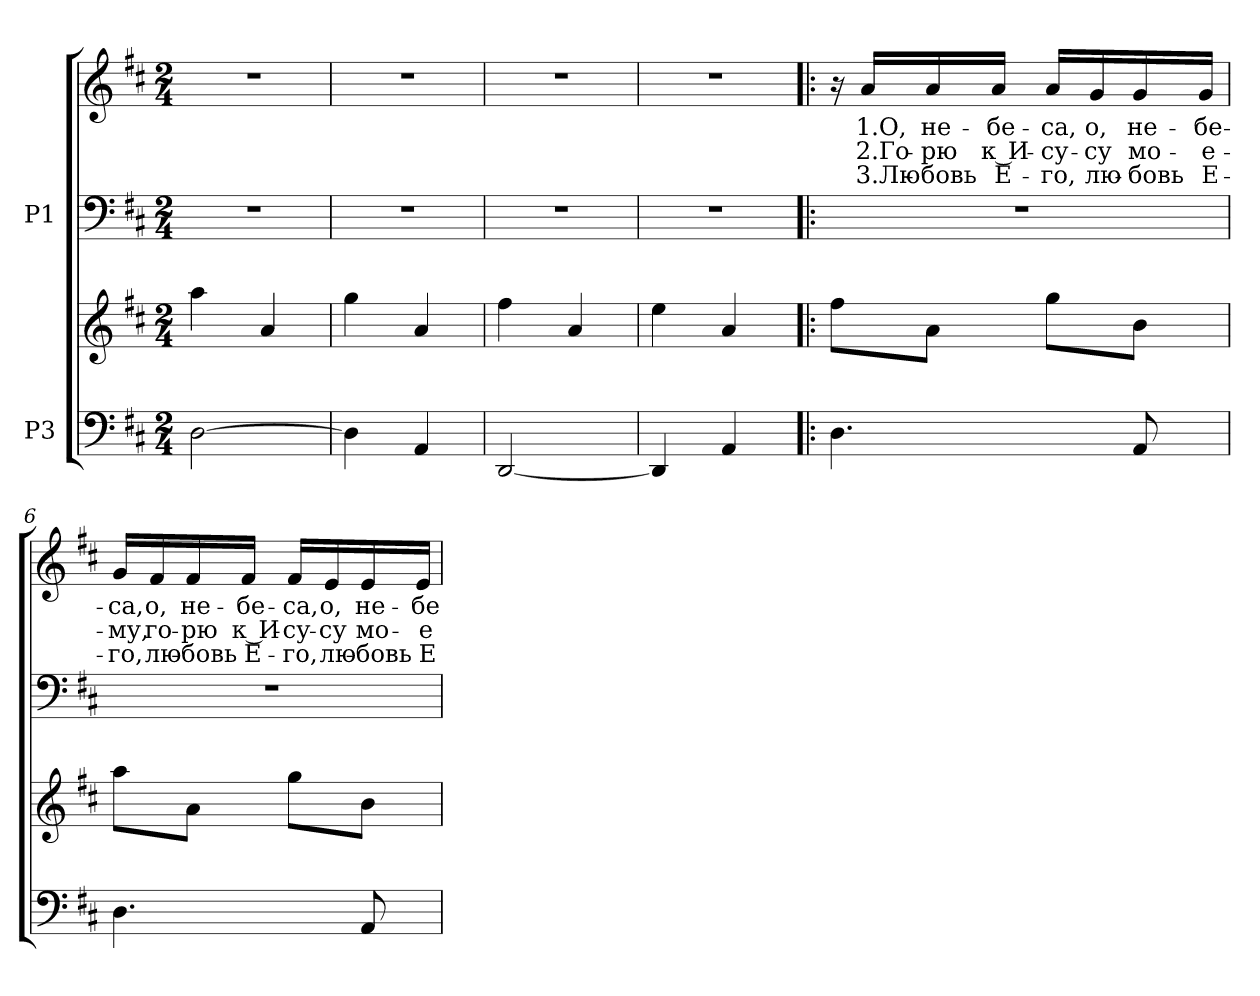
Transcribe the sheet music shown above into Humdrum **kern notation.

**kern	**kern	**kern	**kern	**text	**text	**text
*part2	*part2	*part1	*part1	*part1	*part1	*part1
*staff4	*staff3	*staff2	*staff1	*staff1	*staff1	*staff1
*I"P3	*	*I"P1	*	*	*	*
!!LO:PB:g=z
*clefF4	*clefG2	*clefF4	*clefG2	*	*	*
*k[f#c#]	*k[f#c#]	*k[f#c#]	*k[f#c#]	*	*	*
*D:	*D:	*D:	*D:	*	*	*
*M2/4	*M2/4	*M2/4	*M2/4	*	*	*
*MM60	*MM60	*MM60	*MM60	*	*	*
=1	=1	=1	=1	=1	=1	=1
!	!	!LO:N:vis=1	!LO:N:vis=1	!	!	!
[>2Di\	4aai\	2r	2r	.	.	.
.	4ai/	.	.	.	.	.
=2	=2	=2	=2	=2	=2	=2
!	!	!LO:N:vis=1	!LO:N:vis=1	!	!	!
4Di\]	4ggi\	2r	2r	.	.	.
4AAi/	4ai/	.	.	.	.	.
=3	=3	=3	=3	=3	=3	=3
!	!	!LO:N:vis=1	!LO:N:vis=1	!	!	!
[<2DDi/	4ff#i\	2r	2r	.	.	.
.	4ai/	.	.	.	.	.
=4	=4	=4	=4	=4	=4	=4
!	!	!LO:N:vis=1	!LO:N:vis=1	!	!	!
4DDi/]	4eei\	2r	2r	.	.	.
4AAi/	4ai/	.	.	.	.	.
!!LO:LB:g=z
=5!|:	=5!|:	=5!|:	=5!|:	=5!|:	=5!|:	=5!|:
!	!	!LO:N:vis=1	!	!	!	!
4.Di\	8ff#i\L	2r	16r	.	.	.
!	!	!	!	!LO:LY:b:color=#000000	!LO:LY:b:color=#000000	!LO:LY:b:color=#000000
.	.	.	16ai/LL	1.О,	2.Го-	3.Лю-
!	!	!	!	!LO:LY:b:color=#000000	!LO:LY:b:color=#000000	!LO:LY:b:color=#000000
.	8ai\J	.	16ai/	не-	-рю	-бовь
!	!	!	!	!LO:LY:b:color=#000000	!LO:LY:b:color=#000000	!LO:LY:b:color=#000000
.	.	.	16ai/JJ	-бе-	к И-	Е-
!	!	!	!	!LO:LY:b:color=#000000	!LO:LY:b:color=#000000	!LO:LY:b:color=#000000
.	8ggi\L	.	16ai/LL	-са,	-су-	-го,
!	!	!	!	!LO:LY:b:color=#000000	!LO:LY:b:color=#000000	!LO:LY:b:color=#000000
.	.	.	16gi/	о,	-су	лю-
!	!	!	!	!LO:LY:b:color=#000000	!LO:LY:b:color=#000000	!LO:LY:b:color=#000000
8AAi/	8bi\J	.	16gi/	не-	мо-	-бовь
!	!	!	!	!LO:LY:b:color=#000000	!LO:LY:b:color=#000000	!LO:LY:b:color=#000000
.	.	.	16gi/JJ	-бе-	-е-	Е-
=6	=6	=6	=6	=6	=6	=6
!	!	!LO:N:vis=1	!	!	!	!
!	!	!	!	!LO:LY:b:color=#000000	!LO:LY:b:color=#000000	!LO:LY:b:color=#000000
4.Di\	8aai\L	2r	16gi/LL	-са,	-му,	-го,
!	!	!	!	!LO:LY:b:color=#000000	!LO:LY:b:color=#000000	!LO:LY:b:color=#000000
.	.	.	16f#i/	о,	го-	лю-
!	!	!	!	!LO:LY:b:color=#000000	!LO:LY:b:color=#000000	!LO:LY:b:color=#000000
.	8ai\J	.	16f#i/	не-	-рю	-бовь
!	!	!	!	!LO:LY:b:color=#000000	!LO:LY:b:color=#000000	!LO:LY:b:color=#000000
.	.	.	16f#i/JJ	-бе-	к И-	Е-
!	!	!	!	!LO:LY:b:color=#000000	!LO:LY:b:color=#000000	!LO:LY:b:color=#000000
.	8ggi\L	.	16f#i/LL	-са,	-су-	-го,
!	!	!	!	!LO:LY:b:color=#000000	!LO:LY:b:color=#000000	!LO:LY:b:color=#000000
.	.	.	16ei/	о,	-су	лю-
!	!	!	!	!LO:LY:b:color=#000000	!LO:LY:b:color=#000000	!LO:LY:b:color=#000000
8AAi/	8bi\J	.	16ei/	не-	мо-	-бовь
!	!	!	!	!LO:LY:b:color=#000000	!LO:LY:b:color=#000000	!LO:LY:b:color=#000000
.	.	.	16ei/JJ	-бе-	-е-	Е-
=	=	=	=	=	=	=
*-	*-	*-	*-	*-	*-	*-
